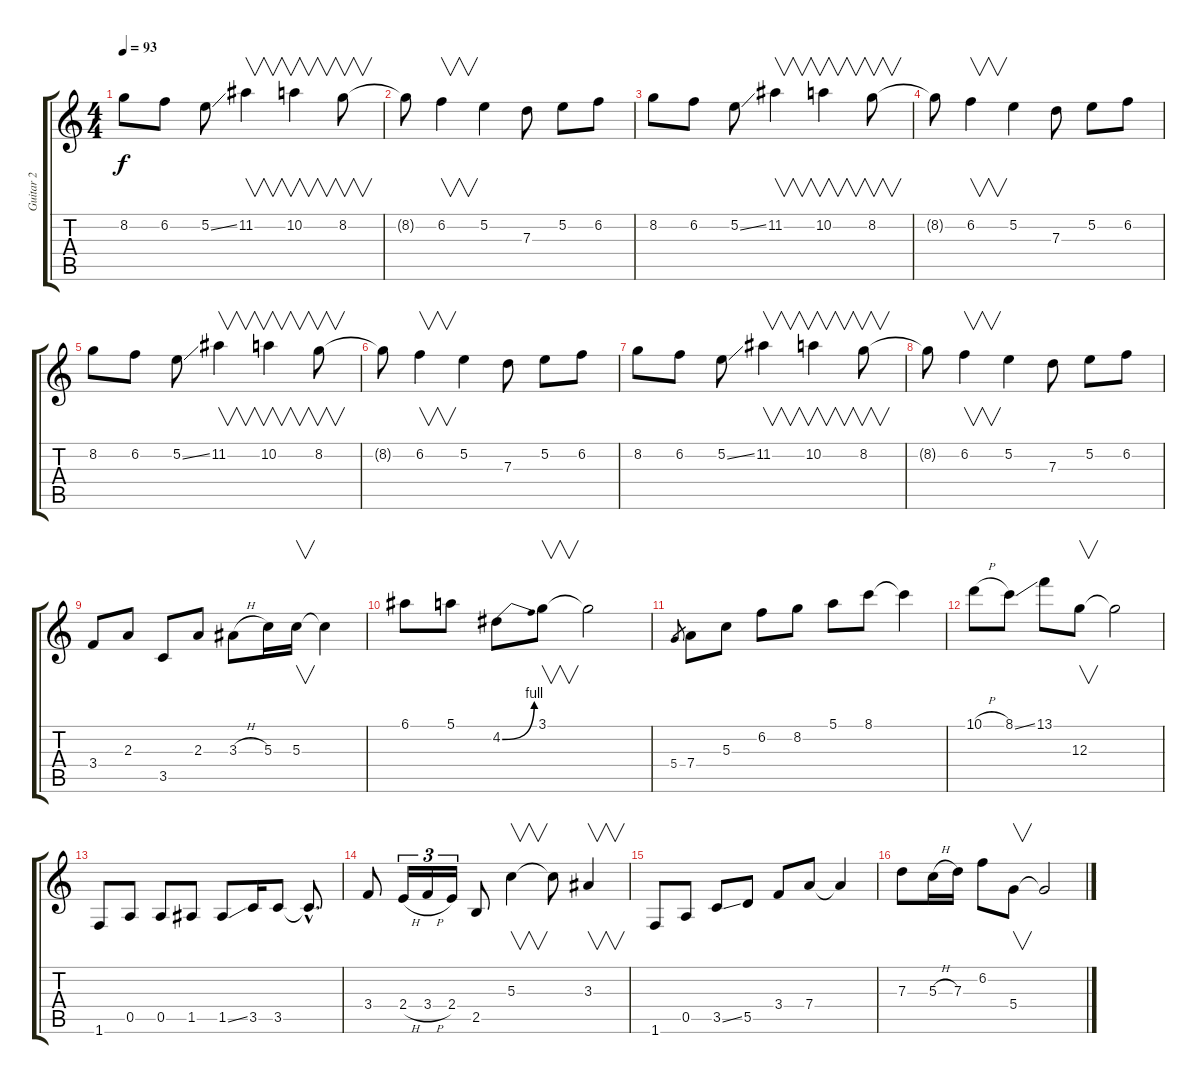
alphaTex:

\track ("Guitar 2" "Guitar 2") {instrument electricguitarjazz}
\staff {score tabs}
\tuning (E4 B3 G3 D3 A2 E2) {hide}
\ts (4 4)
\tempo 93
\clef g2
\ks c
8.2.8{dy f} 6.2.8 5.2{ss}.8 11.2.4{v} 10.2.4{v} 8.2.8{v} |
8.2{t}.8 6.2.4{v} 5.2.4 7.3.8 5.2.8 6.2.8 |
8.2.8 6.2.8 5.2{ss}.8 11.2.4{v} 10.2.4{v} 8.2.8{v} |
8.2{t}.8 6.2.4{v} 5.2.4 7.3.8 5.2.8 6.2.8 |
8.2.8 6.2.8 5.2{ss}.8 11.2.4{v} 10.2.4{v} 8.2.8{v} |
8.2{t}.8 6.2.4{v} 5.2.4 7.3.8 5.2.8 6.2.8 |
8.2.8 6.2.8 5.2{ss}.8 11.2.4{v} 10.2.4{v} 8.2.8{v} |
8.2{t}.8 6.2.4{v} 5.2.4 7.3.8 5.2.8 6.2.8 |
3.4.8{volume 16} 2.3.8 3.5.8 2.3.8 3.3{h}.8 5.3.16 5.3.16{v} 5.3{t}.4 |
6.1.8 5.1.8 4.2{be (bend 0 0 60 4)}.8 3.1.8{v} 3.1{t}.2 |
5.4.8{gr} 7.4.8 5.3.8 6.2.8 8.2.8 5.1.8 8.1.8 8.1{t}.4 |
10.1{h}.8 8.1{ss}.8 13.1.8 12.3.8{v} 12.3{t}.2 |
1.6.8 0.5.8 0.5.8 1.5.8 1.5{ss}.8 3.5.16 3.5.8 3.5{hac t}.8{d} |
3.4.8 2.4{h}.16{tu (3 2)} 3.4{h}.16{tu (3 2)} 2.4.16{tu (3 2)} 2.5.8 5.3.4{v} 5.3{t}.8 3.3.4{v} |
1.6.8 0.5.8 3.5{ss}.8 5.5.8 3.4.8 7.4.8 7.4{t}.4 |
7.3.8 5.3{h}.16 7.3.16 6.2.8 5.4.8{v} 5.4{t}.2
